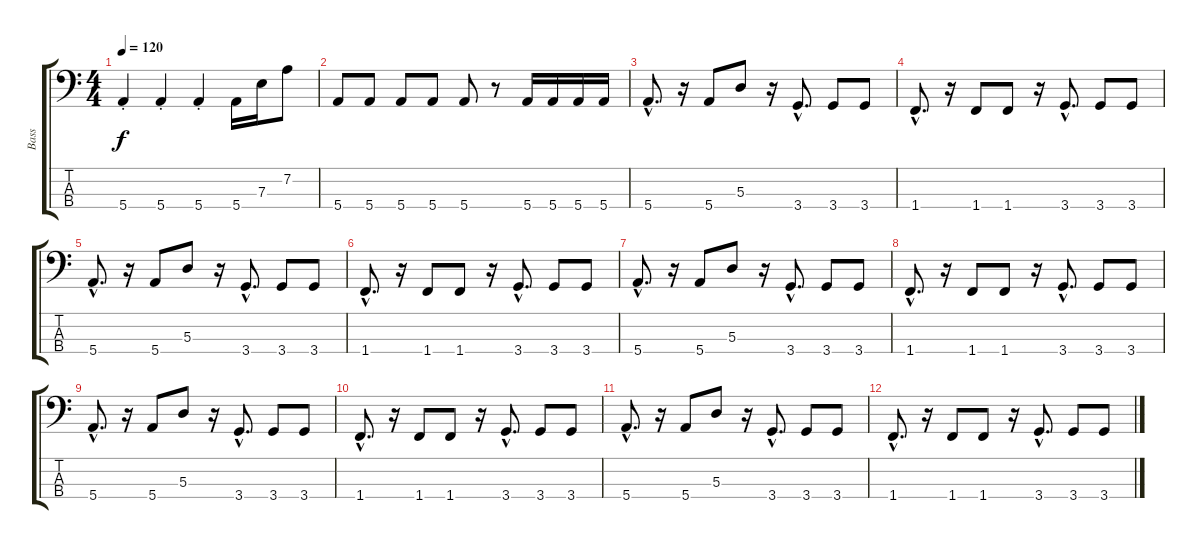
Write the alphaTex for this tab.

\track ("Bass" "Bass") {instrument electricbasspick}
\staff {score tabs}
\tuning (G2 D2 A1 E1) {hide}
\ts (4 4)
\tempo 120
\clef f4
\ks c
5.4{st}.4{dy f} 5.4{st}.4 5.4{st}.4 5.4.16 7.3.16 7.2.8 |
5.4.8 5.4.8 5.4.8 5.4.8 5.4.8 r.8 5.4.16 5.4.16 5.4.16 5.4.16 |
5.4{hac}.8{d} r.16 5.4.8 5.3.8 r.16 3.4{hac}.8{d} 3.4.8 3.4.8 |
1.4{hac}.8{d} r.16 1.4.8 1.4.8 r.16 3.4{hac}.8{d} 3.4.8 3.4.8 |
5.4{hac}.8{d} r.16 5.4.8 5.3.8 r.16 3.4{hac}.8{d} 3.4.8 3.4.8 |
1.4{hac}.8{d} r.16 1.4.8 1.4.8 r.16 3.4{hac}.8{d} 3.4.8 3.4.8 |
5.4{hac}.8{d} r.16 5.4.8 5.3.8 r.16 3.4{hac}.8{d} 3.4.8 3.4.8 |
1.4{hac}.8{d} r.16 1.4.8 1.4.8 r.16 3.4{hac}.8{d} 3.4.8 3.4.8 |
5.4{hac}.8{d} r.16 5.4.8 5.3.8 r.16 3.4{hac}.8{d} 3.4.8 3.4.8 |
1.4{hac}.8{d} r.16 1.4.8 1.4.8 r.16 3.4{hac}.8{d} 3.4.8 3.4.8 |
5.4{hac}.8{d} r.16 5.4.8 5.3.8 r.16 3.4{hac}.8{d} 3.4.8 3.4.8 |
1.4{hac}.8{d} r.16 1.4.8 1.4.8 r.16 3.4{hac}.8{d} 3.4.8 3.4.8
